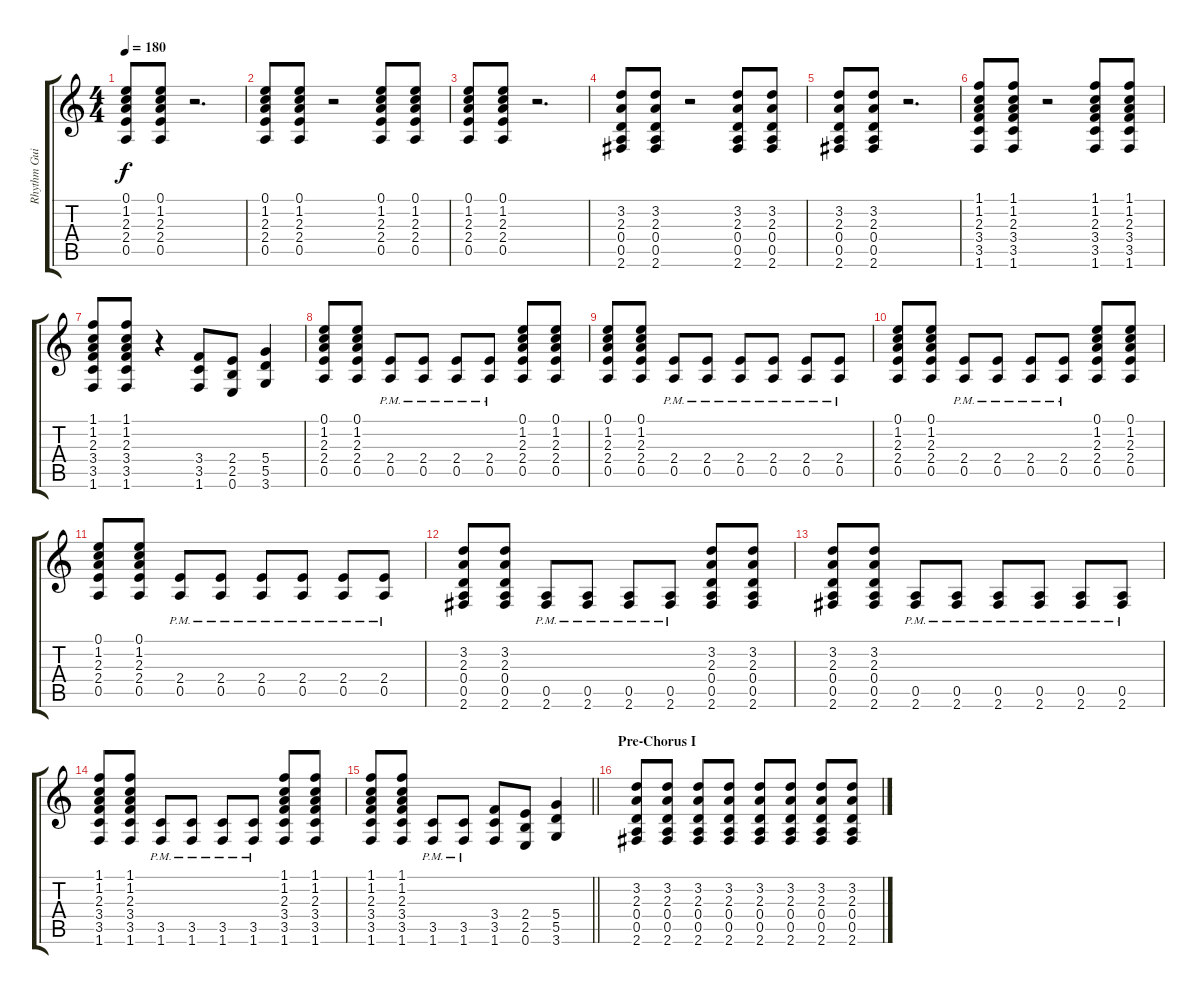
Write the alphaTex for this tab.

\track ("Rhythm Guitar" "Rhythm Gui") {instrument overdrivenguitar}
\staff {score tabs}
\tuning (E4 B3 G3 D3 A2 E2) {hide}
\ts (4 4)
\tempo 180
\clef g2
\ks aminor
(0.1 1.2 2.3 2.4 0.5).8{dy f} (0.1 1.2 2.3 2.4 0.5).8 r.2{d} |
(0.1 1.2 2.3 2.4 0.5).8 (0.1 1.2 2.3 2.4 0.5).8 r.2 (0.1 1.2 2.3 2.4 0.5).8 (0.1 1.2 2.3 2.4 0.5).8 |
(0.1 1.2 2.3 2.4 0.5).8 (0.1 1.2 2.3 2.4 0.5).8 r.2{d} |
(3.2 2.3 0.4 0.5 2.6).8 (3.2 2.3 0.4 0.5 2.6).8 r.2 (3.2 2.3 0.4 0.5 2.6).8 (3.2 2.3 0.4 0.5 2.6).8 |
(3.2 2.3 0.4 0.5 2.6).8 (3.2 2.3 0.4 0.5 2.6).8 r.2{d} |
(1.1 1.2 2.3 3.4 3.5 1.6).8 (1.1 1.2 2.3 3.4 3.5 1.6).8 r.2 (1.1 1.2 2.3 3.4 3.5 1.6).8 (1.1 1.2 2.3 3.4 3.5 1.6).8 |
(1.1 1.2 2.3 3.4 3.5 1.6).8 (1.1 1.2 2.3 3.4 3.5 1.6).8 r.4 (3.4 3.5 1.6).8 (2.4 2.5 0.6).8 (5.4 5.5 3.6).4 |
(0.1 1.2 2.3 2.4 0.5).8 (0.1 1.2 2.3 2.4 0.5).8 (2.4{pm} 0.5{pm}).8 (2.4{pm} 0.5{pm}).8 (2.4{pm} 0.5{pm}).8 (2.4{pm} 0.5{pm}).8 (0.1 1.2 2.3 2.4 0.5).8 (0.1 1.2 2.3 2.4 0.5).8 |
(0.1 1.2 2.3 2.4 0.5).8 (0.1 1.2 2.3 2.4 0.5).8 (2.4{pm} 0.5{pm}).8 (2.4{pm} 0.5{pm}).8 (2.4{pm} 0.5{pm}).8 (2.4{pm} 0.5{pm}).8 (2.4{pm} 0.5{pm}).8 (2.4{pm} 0.5{pm}).8 |
(0.1 1.2 2.3 2.4 0.5).8 (0.1 1.2 2.3 2.4 0.5).8 (2.4{pm} 0.5{pm}).8 (2.4{pm} 0.5{pm}).8 (2.4{pm} 0.5{pm}).8 (2.4{pm} 0.5{pm}).8 (0.1 1.2 2.3 2.4 0.5).8 (0.1 1.2 2.3 2.4 0.5).8 |
(0.1 1.2 2.3 2.4 0.5).8 (0.1 1.2 2.3 2.4 0.5).8 (2.4{pm} 0.5{pm}).8 (2.4{pm} 0.5{pm}).8 (2.4{pm} 0.5{pm}).8 (2.4{pm} 0.5{pm}).8 (2.4{pm} 0.5{pm}).8 (2.4{pm} 0.5{pm}).8 |
(3.2 2.3 0.4 0.5 2.6).8 (3.2 2.3 0.4 0.5 2.6).8 (0.5{pm} 2.6{pm}).8 (0.5{pm} 2.6{pm}).8 (0.5{pm} 2.6{pm}).8 (0.5{pm} 2.6{pm}).8 (3.2 2.3 0.4 0.5 2.6).8 (3.2 2.3 0.4 0.5 2.6).8 |
(3.2 2.3 0.4 0.5 2.6).8 (3.2 2.3 0.4 0.5 2.6).8 (0.5{pm} 2.6{pm}).8 (0.5{pm} 2.6{pm}).8 (0.5{pm} 2.6{pm}).8 (0.5{pm} 2.6{pm}).8 (0.5{pm} 2.6{pm}).8 (0.5{pm} 2.6{pm}).8 |
(1.1 1.2 2.3 3.4 3.5 1.6).8 (1.1 1.2 2.3 3.4 3.5 1.6).8 (3.5{pm} 1.6{pm}).8 (3.5{pm} 1.6{pm}).8 (3.5{pm} 1.6{pm}).8 (3.5{pm} 1.6{pm}).8 (1.1 1.2 2.3 3.4 3.5 1.6).8 (1.1 1.2 2.3 3.4 3.5 1.6).8 |
\barLineRight lightlight
(1.1 1.2 2.3 3.4 3.5 1.6).8 (1.1 1.2 2.3 3.4 3.5 1.6).8 (3.5{pm} 1.6{pm}).8 (3.5{pm} 1.6{pm}).8 (3.4 3.5 1.6).8 (2.4 2.5 0.6).8 (5.4 5.5 3.6).4 |
\section ("" "Pre-Chorus I")
(3.2 2.3 0.4 0.5 2.6).8 (3.2 2.3 0.4 0.5 2.6).8 (3.2 2.3 0.4 0.5 2.6).8 (3.2 2.3 0.4 0.5 2.6).8 (3.2 2.3 0.4 0.5 2.6).8 (3.2 2.3 0.4 0.5 2.6).8 (3.2 2.3 0.4 0.5 2.6).8 (3.2 2.3 0.4 0.5 2.6).8
